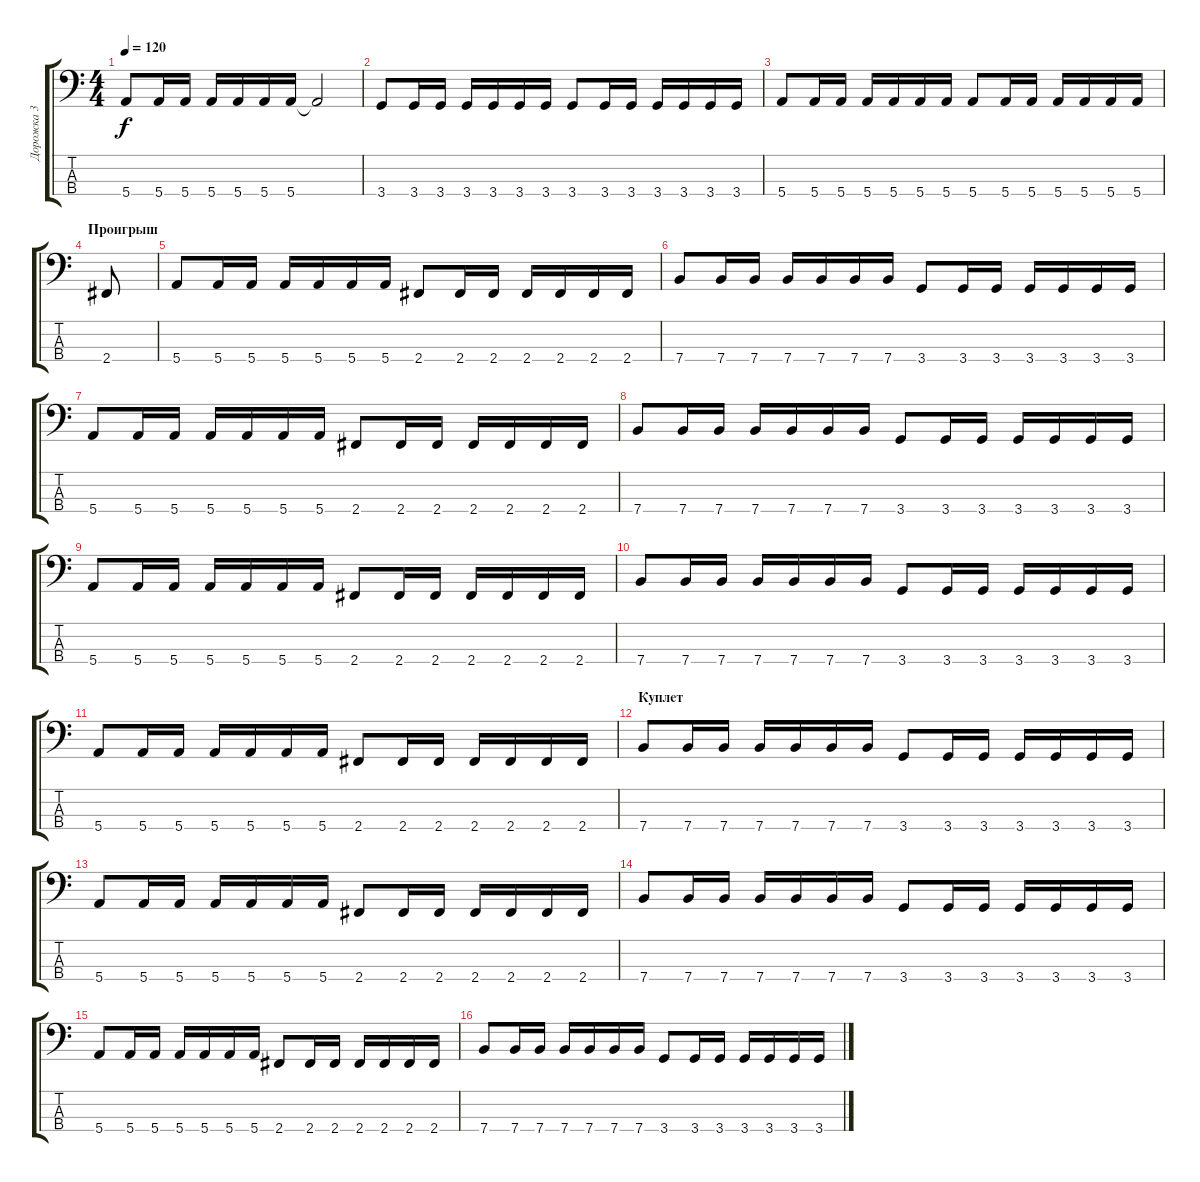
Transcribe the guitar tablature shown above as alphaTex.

\track ("Дорожка 3" "Дорожка 3") {instrument electricbassfinger}
\staff {score tabs}
\tuning (G2 D2 A1 E1) {hide}
\ts (4 4)
\tempo 120
\clef f4
\ks c
5.4.8{dy f} 5.4.16 5.4.16 5.4.16 5.4.16 5.4.16 5.4.16 5.4{t}.2 |
3.4.8 3.4.16 3.4.16 3.4.16 3.4.16 3.4.16 3.4.16 3.4.8 3.4.16 3.4.16 3.4.16 3.4.16 3.4.16 3.4.16 |
5.4.8 5.4.16 5.4.16 5.4.16 5.4.16 5.4.16 5.4.16 5.4.8 5.4.16 5.4.16 5.4.16 5.4.16 5.4.16 5.4.16 |
\section ("" "Проигрыш")
2.4.8 |
5.4.8 5.4.16 5.4.16 5.4.16 5.4.16 5.4.16 5.4.16 2.4.8 2.4.16 2.4.16 2.4.16 2.4.16 2.4.16 2.4.16 |
7.4.8 7.4.16 7.4.16 7.4.16 7.4.16 7.4.16 7.4.16 3.4.8 3.4.16 3.4.16 3.4.16 3.4.16 3.4.16 3.4.16 |
5.4.8 5.4.16 5.4.16 5.4.16 5.4.16 5.4.16 5.4.16 2.4.8 2.4.16 2.4.16 2.4.16 2.4.16 2.4.16 2.4.16 |
7.4.8 7.4.16 7.4.16 7.4.16 7.4.16 7.4.16 7.4.16 3.4.8 3.4.16 3.4.16 3.4.16 3.4.16 3.4.16 3.4.16 |
5.4.8 5.4.16 5.4.16 5.4.16 5.4.16 5.4.16 5.4.16 2.4.8 2.4.16 2.4.16 2.4.16 2.4.16 2.4.16 2.4.16 |
7.4.8 7.4.16 7.4.16 7.4.16 7.4.16 7.4.16 7.4.16 3.4.8 3.4.16 3.4.16 3.4.16 3.4.16 3.4.16 3.4.16 |
5.4.8 5.4.16 5.4.16 5.4.16 5.4.16 5.4.16 5.4.16 2.4.8 2.4.16 2.4.16 2.4.16 2.4.16 2.4.16 2.4.16 |
\section ("" "Куплет")
7.4.8 7.4.16 7.4.16 7.4.16 7.4.16 7.4.16 7.4.16 3.4.8 3.4.16 3.4.16 3.4.16 3.4.16 3.4.16 3.4.16 |
5.4.8 5.4.16 5.4.16 5.4.16 5.4.16 5.4.16 5.4.16 2.4.8 2.4.16 2.4.16 2.4.16 2.4.16 2.4.16 2.4.16 |
7.4.8 7.4.16 7.4.16 7.4.16 7.4.16 7.4.16 7.4.16 3.4.8 3.4.16 3.4.16 3.4.16 3.4.16 3.4.16 3.4.16 |
5.4.8 5.4.16 5.4.16 5.4.16 5.4.16 5.4.16 5.4.16 2.4.8 2.4.16 2.4.16 2.4.16 2.4.16 2.4.16 2.4.16 |
7.4.8 7.4.16 7.4.16 7.4.16 7.4.16 7.4.16 7.4.16 3.4.8 3.4.16 3.4.16 3.4.16 3.4.16 3.4.16 3.4.16
